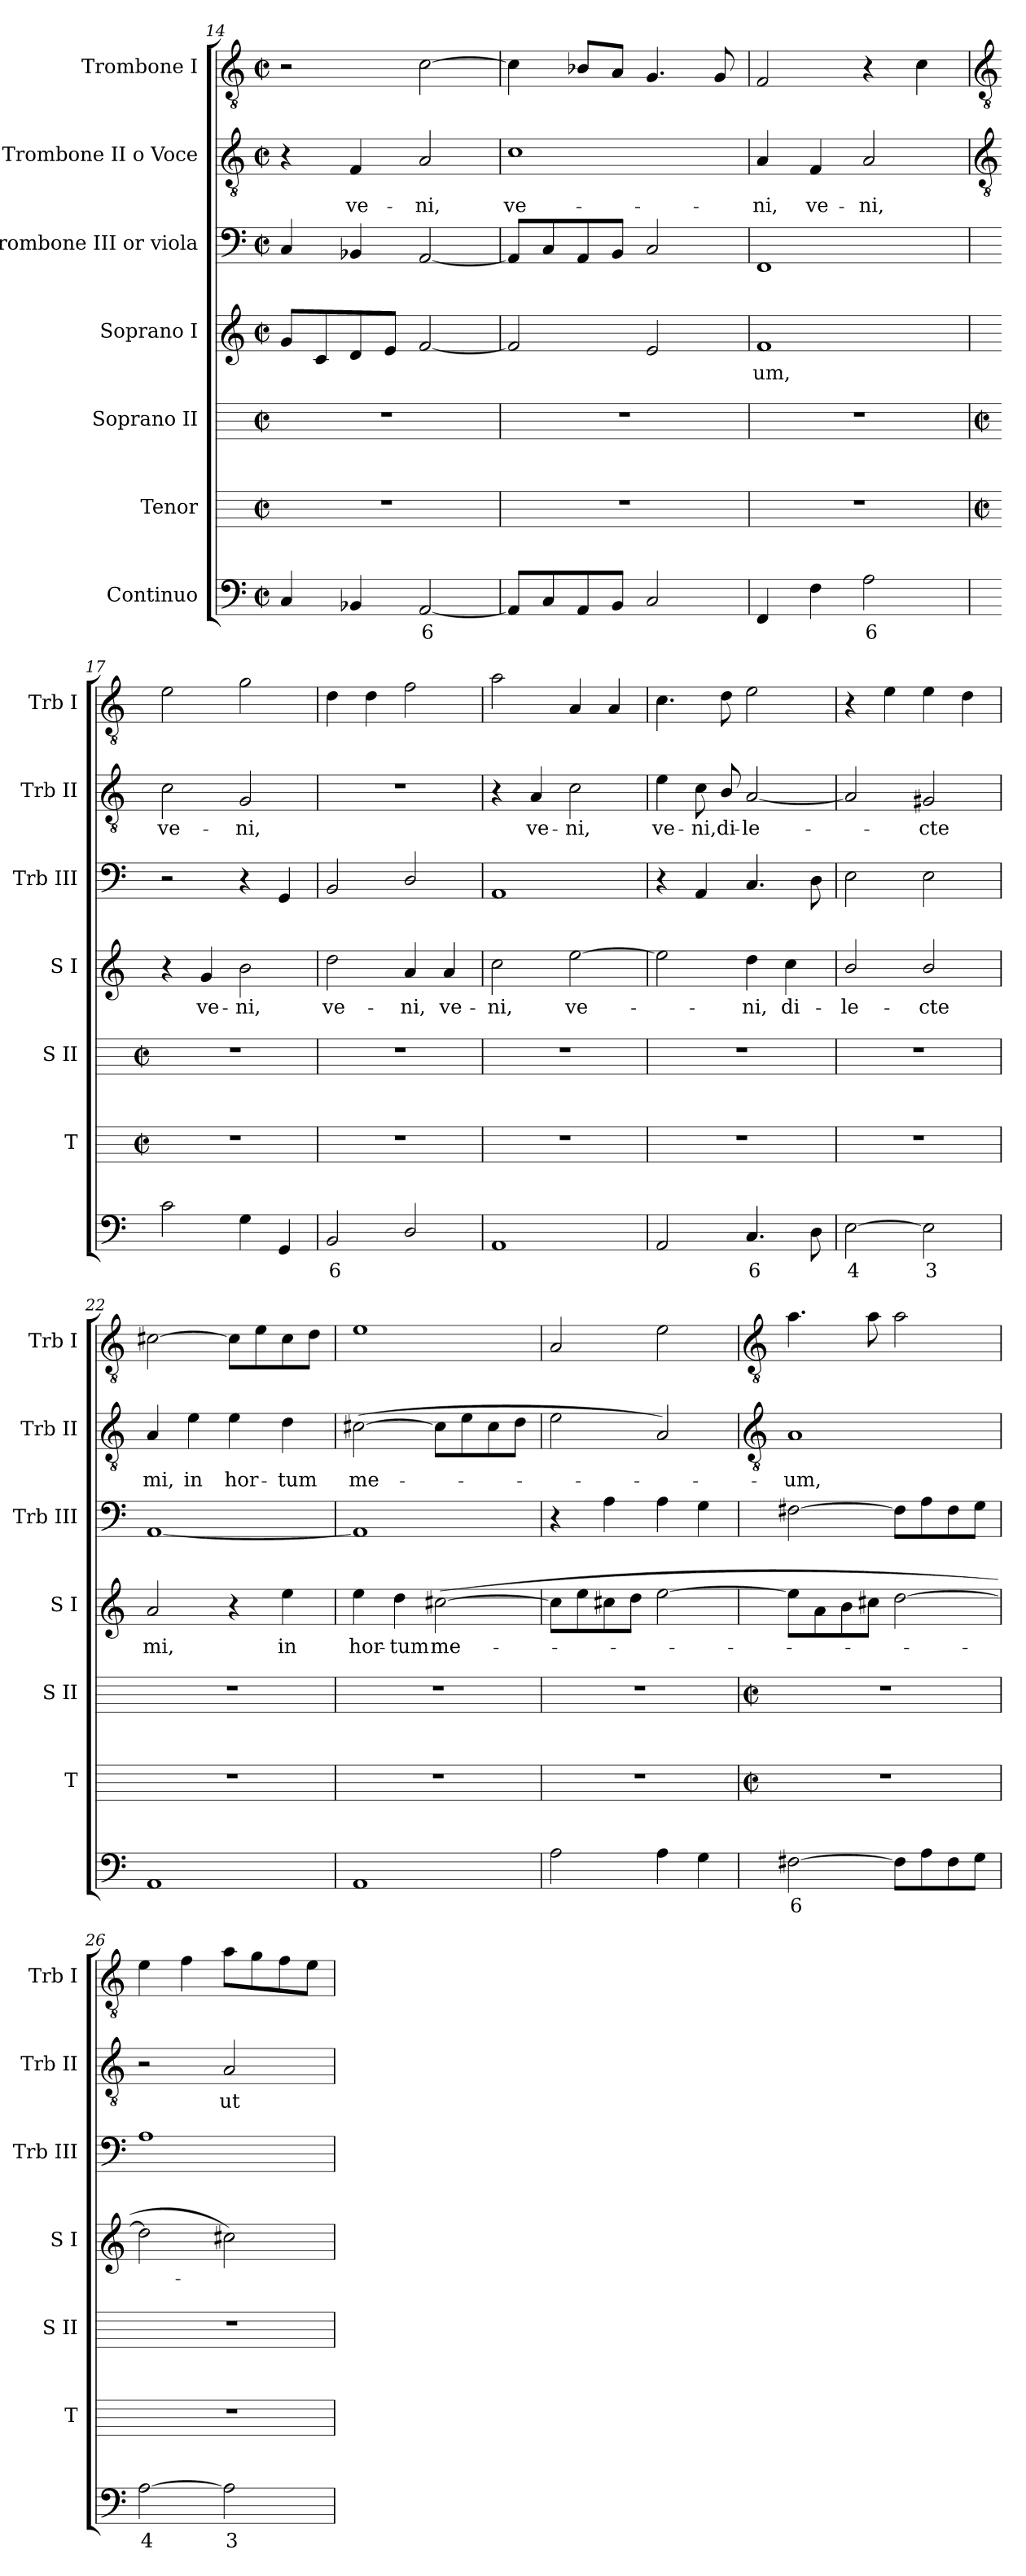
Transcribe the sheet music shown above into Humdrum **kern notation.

**kern	**text	**kern	**kern	**kern	**text	**kern	**kern	**text	**kern
*part7	*part7	*part6	*part5	*part4	*part4	*part3	*part2	*part2	*part1
*staff7	*staff7	*staff6	*staff5	*staff4	*staff4	*staff3	*staff2	*staff2	*staff1
*I"Continuo	*	*I"Tenor	*I"Soprano II	*I"Soprano I	*	*I"Trombone III or viola	*I"Trombone II o Voce	*	*I"Trombone I
*	*	*I'T	*I'S II	*I'S I	*	*I'Trb III	*I'Trb II	*	*I'Trb I
*clefF4	*	*	*	*clefG2	*	*clefF4	*clefGv2	*	*clefGv2
*k[]	*	*	*	*k[]	*	*k[]	*k[]	*	*k[]
*C:	*	*	*	*C:	*	*C:	*C:	*	*C:
*M2/2	*	*M2/2	*M2/2	*M2/2	*	*M2/2	*M2/2	*	*M2/2
*met(c|)	*	*met(c|)	*met(c|)	*met(c|)	*	*met(c|)	*met(c|)	*	*met(c|)
=14	=14	=14	=14	=14	=14	=14	=14	=14	=14
4C	.	1r	1r	8gL	.	4C	4r	.	2r
.	.	.	.	8c	.	.	.	.	.
!	!	!	!	!	!	!	!	!LO:LY:b	!
4BB-X	.	.	.	8d	.	4BB-X	4F	ve-	.
.	.	.	.	8eJ	.	.	.	.	.
!	!LO:LY:b	!	!	!	!	!	!	!LO:LY:b	!
[2AA	6	.	.	[2f	.	[2AA	2A	-ni,	[2c
=15	=15	=15	=15	=15	=15	=15	=15	=15	=15
!	!	!	!	!	!	!	!	!LO:LY:b	!
8AAL]	.	1r	1r	2f]	.	8AAL]	1c	ve-	4c]
8C	.	.	.	.	.	8C	.	.	.
8AA	.	.	.	.	.	8AA	.	.	8B-XL
8BBJ	.	.	.	.	.	8BBJ	.	.	8AJ
2C	.	.	.	2e	.	2C	.	.	4.G
.	.	.	.	.	.	.	.	.	8G
=16	=16	=16	=16	=16	=16	=16	=16	=16	=16
!	!	!	!	!	!LO:LY:b	!	!	!LO:LY:b	!
4FF	.	1r	1r	1f	um,	1FF	4A	-ni,	2F
!	!	!	!	!	!	!	!	!LO:LY:b	!
4F	.	.	.	.	.	.	4F	ve-	.
!	!LO:LY:b	!	!	!	!	!	!	!LO:LY:b	!
2A	6	.	.	.	.	.	2A	-ni,	4r
.	.	.	.	.	.	.	.	.	4c
!!LO:LB:g=z
=17	=17	=17	=17	=17	=17	=17	=17	=17	=17
*	*	*	*	*	*	*	*clefGv2	*	*clefGv2
*	*	*M2/2	*M2/2	*	*	*	*	*	*
*	*	*met(c|)	*met(c|)	*	*	*	*	*	*
!	!	!	!	!	!	!	!	!LO:LY:b	!
2c	.	1r	1r	4r	.	2r	2c	ve-	2e
!	!	!	!	!	!LO:LY:b	!	!	!	!
.	.	.	.	4g	ve-	.	.	.	.
!	!	!	!	!	!LO:LY:b	!	!	!LO:LY:b	!
4G	.	.	.	2b	-ni,	4r	2G	-ni,	2g
4GG	.	.	.	.	.	4GG	.	.	.
=18	=18	=18	=18	=18	=18	=18	=18	=18	=18
!	!LO:LY:b	!	!	!	!LO:LY:b	!	!	!	!
2BB	6	1r	1r	2dd	ve-	2BB	1r	.	4d
.	.	.	.	.	.	.	.	.	4d
!	!	!	!	!	!LO:LY:b	!	!	!	!
2D/	.	.	.	4a	-ni,	2D/	.	.	2f
!	!	!	!	!	!LO:LY:b	!	!	!	!
.	.	.	.	4a	ve-	.	.	.	.
=19	=19	=19	=19	=19	=19	=19	=19	=19	=19
!	!	!	!	!	!LO:LY:b	!	!	!	!
1AA	.	1r	1r	2cc	-ni,	1AA	4r	.	2a
!	!	!	!	!	!	!	!	!LO:LY:b	!
.	.	.	.	.	.	.	4A	ve-	.
!	!	!	!	!	!LO:LY:b	!	!	!LO:LY:b	!
.	.	.	.	[2ee	ve-	.	2c	-ni,	4A
.	.	.	.	.	.	.	.	.	4A
=20	=20	=20	=20	=20	=20	=20	=20	=20	=20
!	!	!	!	!	!	!	!	!LO:LY:b	!
2AA	.	1r	1r	2ee]	.	4r	4e	ve-	4.c
!	!	!	!	!	!	!	!	!LO:LY:b	!
.	.	.	.	.	.	4AA	8c	-ni,	.
!	!	!	!	!	!	!	!	!LO:LY:b	!
.	.	.	.	.	.	.	8B/	di-	8d
!	!LO:LY:b	!	!	!	!LO:LY:b	!	!	!LO:LY:b	!
4.C	6	.	.	4dd	ni,	4.C	[2A	-le-	2e
!	!	!	!	!	!LO:LY:b	!	!	!	!
.	.	.	.	4cc	di-	.	.	.	.
8D	.	.	.	.	.	8D	.	.	.
=21	=21	=21	=21	=21	=21	=21	=21	=21	=21
!	!LO:LY:b	!	!	!	!LO:LY:b	!	!	!	!
[2E	4	1r	1r	2b/	-le-	2E	2A]	.	4r
.	.	.	.	.	.	.	.	.	4e
!	!LO:LY:b	!	!	!	!LO:LY:b	!	!	!LO:LY:b	!
2E]	3	.	.	2b/	-cte	2E	2G#X	cte	4e
.	.	.	.	.	.	.	.	.	4d
=22	=22	=22	=22	=22	=22	=22	=22	=22	=22
!	!	!	!	!	!LO:LY:b	!	!	!LO:LY:b	!
1AA	.	1r	1r	2a	mi,	[1AA	4A	mi,	[2c#X
!	!	!	!	!	!	!	!	!LO:LY:b	!
.	.	.	.	.	.	.	4e	in	.
!	!	!	!	!	!	!	!	!LO:LY:b	!
.	.	.	.	4r	.	.	4e	hor-	8c#L]
.	.	.	.	.	.	.	.	.	8e
!	!	!	!	!	!LO:LY:b	!	!	!LO:LY:b	!
.	.	.	.	4ee	in	.	4d	-tum	8c#
.	.	.	.	.	.	.	.	.	8dJ
=23	=23	=23	=23	=23	=23	=23	=23	=23	=23
!	!	!	!	!	!LO:LY:b	!	!	!LO:LY:b	!
1AA	.	1r	1r	4ee	hor-	1AA]	(>[2c#X	me-	1e
!	!	!	!	!	!LO:LY:b	!	!	!	!
.	.	.	.	4dd	-tum	.	.	.	.
!	!	!	!	!	!LO:LY:b	!	!	!	!
.	.	.	.	(>[2cc#X	me-	.	8c#L]	.	.
.	.	.	.	.	.	.	8e	.	.
.	.	.	.	.	.	.	8c#	.	.
.	.	.	.	.	.	.	8dJ	.	.
=24	=24	=24	=24	=24	=24	=24	=24	=24	=24
2A	.	1r	1r	8cc#L]	.	4r	2e	.	2A
.	.	.	.	8ee	.	.	.	.	.
.	.	.	.	8cc#	.	4A	.	.	.
.	.	.	.	8ddJ	.	.	.	.	.
4A	.	.	.	[2ee	.	4A	2A)	.	2e
4G	.	.	.	.	.	4G	.	.	.
!!LO:LB:g=z
=25	=25	=25	=25	=25	=25	=25	=25	=25	=25
*	*	*	*	*	*	*	*clefGv2	*	*clefGv2
*	*	*M2/2	*M2/2	*	*	*	*	*	*
*	*	*met(c|)	*met(c|)	*	*	*	*	*	*
!	!LO:LY:b	!	!	!	!	!	!	!LO:LY:b	!
[2F#X	6	1r	1r	8eeL]	.	[2F#X	1A	um,	4.a
.	.	.	.	8a	.	.	.	.	.
.	.	.	.	8b	.	.	.	.	.
.	.	.	.	8cc#XJ	.	.	.	.	8a
8F#L]	.	.	.	[2dd	.	8F#L]	.	.	2a
8A	.	.	.	.	.	8A	.	.	.
8F#	.	.	.	.	.	8F#	.	.	.
8GJ	.	.	.	.	.	8GJ	.	.	.
=26	=26	=26	=26	=26	=26	=26	=26	=26	=26
!	!LO:LY:b	!	!	!	!	!	!	!	!
[2A	4	1r	1r	2dd]	.	1A	2r	.	4e
.	.	.	.	.	.	.	.	.	4f
!	!LO:LY:b	!	!	!	!	!	!	!LO:LY:b	!
2A]	3	.	.	2cc#X)	.	.	2A	ut	8aL
.	.	.	.	.	.	.	.	.	8g
.	.	.	.	.	.	.	.	.	8f
.	.	.	.	.	.	.	.	.	8eJ
=	=	=	=	=	=	=	=	=	=
*-	*-	*-	*-	*-	*-	*-	*-	*-	*-
